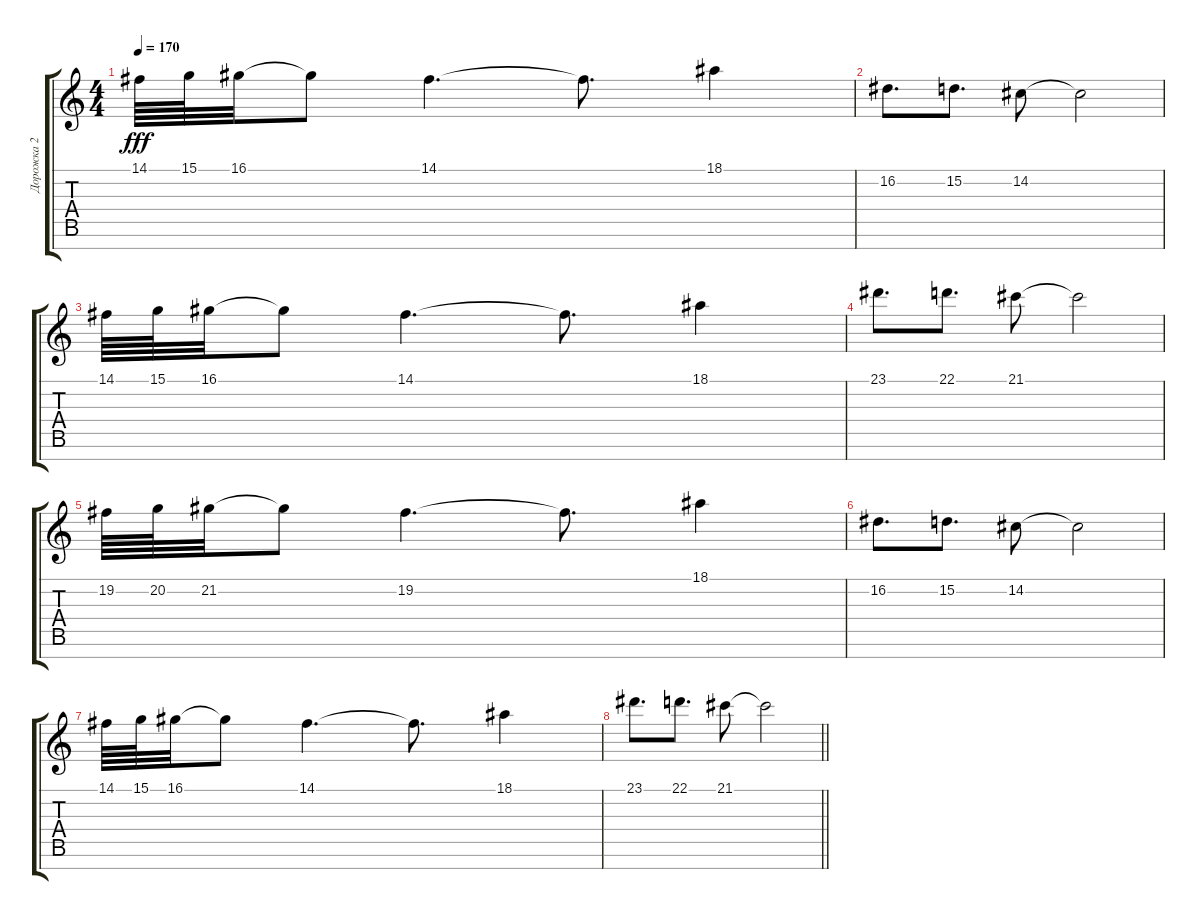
\track ("Дорожка 2" "Дорожка 2") {instrument lead1square}
\staff {score tabs}
\tuning (E4 B3 G3 D3 A2 E2 B1) {hide}
\ts (4 4)
\tempo 170
\clef g2
\ks c
14.1.64{dy fff} 15.1.64 16.1.32 16.1{t}.8 14.1.4{d} 14.1{t}.8{d} 18.1.4 |
16.2.8{d} 15.2.8{d} 14.2.8 14.2{t}.2 |
14.1.64 15.1.64 16.1.32 16.1{t}.8 14.1.4{d} 14.1{t}.8{d} 18.1.4 |
23.1.8{d} 22.1.8{d} 21.1.8 21.1{t}.2 |
19.2.64 20.2.64 21.2.32 21.2{t}.8 19.2.4{d} 19.2{t}.8{d} 18.1.4 |
16.2.8{d} 15.2.8{d} 14.2.8 14.2{t}.2 |
14.1.64 15.1.64 16.1.32 16.1{t}.8 14.1.4{d} 14.1{t}.8{d} 18.1.4 |
\barLineRight lightlight
23.1.8{d} 22.1.8{d} 21.1.8 21.1{t}.2
